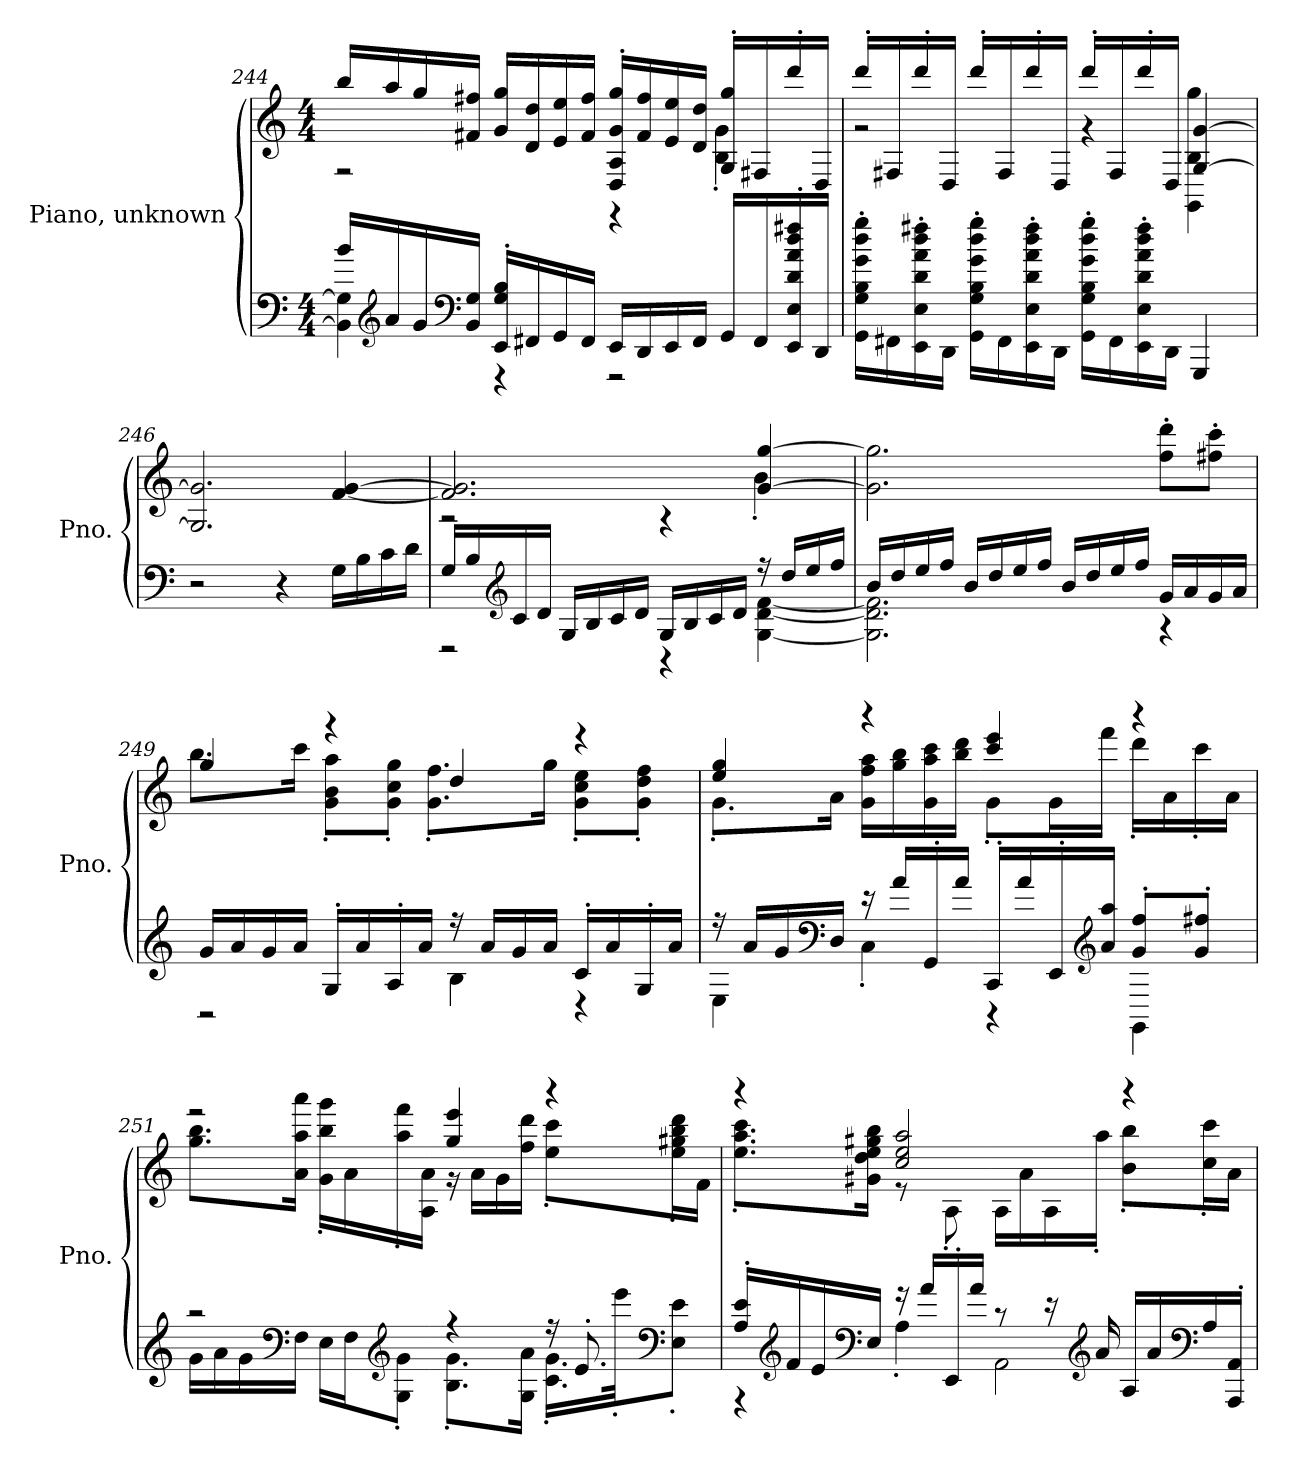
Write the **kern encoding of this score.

**kern	**kern
*part1	*part1
*staff2	*staff1
*I"Piano, unknown	*
*I'Pno.	*
!!LO:LB:g=z
*clefF4	*clefG2
*k[]	*k[]
*M4/4	*M4/4
=244	=244
*^	*^
16b/LL	4BB\] 4G\]	16bb/LL	2r
*clefG2	*	*	*
16a/	.	16aa/	.
16g/	.	16gg/	.
*clefF4	*	*	*
16BB/ 16G/JJ	.	16f#X/ 16ff#X/JJ	.
16EE/' 16G/' 16B/'LL	4r	16g/ 16gg/LL	.
16FF#X/	.	16d/ 16dd/	.
16GG/	.	16e/ 16ee/	.
16FF#/JJ	.	16f#/ 16ff#/JJ	.
16EE/LL	2r	16D/' 16A/' 16g/' 16gg/'LL	4r
16DD/	.	16f#/ 16ff#/	.
16EE/	.	16e/ 16ee/	.
16FF#/JJ	.	16d/ 16dd/JJ	.
16GG/LL	.	16G/' 16gg/'LL	4B\' 4g\'
16FF#/	.	16F#X/	.
16EE/' 16E/' 16d/' 16a/' 16dd/' 16ff#X/'	.	16ddd'/	.
16DD/JJ	.	16D/JJ	.
*v	*v	*	*
=245	=245	=245
16GG\' 16G\' 16B\' 16g\' 16dd\' 16gg\'LL	16ddd'/LL	2r
16FF#X\	16F#X/	.
16EE\' 16E\' 16d\' 16a\' 16dd\' 16ff#X\'	16ddd'/	.
16DD\JJ	16D/JJ	.
16GG\' 16G\' 16B\' 16g\' 16dd\' 16gg\'LL	16ddd'/LL	.
16FF#\	16F#/	.
16EE\' 16E\' 16d\' 16a\' 16dd\' 16ff#\'	16ddd'/	.
16DD\JJ	16D/JJ	.
16GG\' 16G\' 16B\' 16g\' 16dd\' 16gg\'LL	16ddd'/LL	4r
16FF#\	16F#/	.
16EE\' 16E\' 16d\' 16a\' 16dd\' 16ff#\'	16ddd'/	.
16DD\JJ	16D/JJ	.
4GGG/	[4G/ [4g/	4GG\ 4B\ 4gg\
*	*v	*v
!!LO:PB:g=z
=246	=246
2r	2.G/] 2.g/]
4r	.
16G\LL	[4f/ [4g/
16B\	.
16c\	.
16d\JJ	.
=247	=247
*^	*^
16G/LL	2r	2.f/] 2.g/]	2r
16B/	.	.	.
*clefG2	*	*	*
16c/	.	.	.
16d/JJ	.	.	.
16G/LL	.	.	.
16B/	.	.	.
16c/	.	.	.
16d/JJ	.	.	.
16G/LL	4r	.	4r
16B/	.	.	.
16c/	.	.	.
16d/JJ	.	.	.
16r	[4G\ [4d\ [4f\	[4g/ [4gg/	4b'\
16dd/LL	.	.	.
16ee/	.	.	.
16ff/JJ	.	.	.
*	*	*v	*v
=248	=248	=248
16b/LL	2.G\] 2.d\] 2.f\]	2.g\] 2.gg\]
16dd/	.	.
16ee/	.	.
16ff/JJ	.	.
16b/LL	.	.
16dd/	.	.
16ee/	.	.
16ff/JJ	.	.
16b/LL	.	.
16dd/	.	.
16ee/	.	.
16ff/JJ	.	.
16g/LL	4r	8ff\' 8ddd\'L
16a/	.	.
16g/	.	8ff#X\' 8ccc\'J
16a/JJ	.	.
!!LO:LB:g=z
=249	=249	=249
*	*	*^
16g/LL	2r	4gg/	8.bb\L
16a/	.	.	.
16g/	.	.	.
16a/JJ	.	.	16ccc\Jk
16G'/LL	.	4r	8g\' 8b\' 8aa\'L
16a/	.	.	.
16A'/	.	.	8g\' 8cc\' 8gg\'J
16a/JJ	.	.	.
16r	4B\	4dd/	8.g\' 8.ff\'L
16a/LL	.	.	.
16g/	.	.	.
16a/JJ	.	.	16gg\Jk
16c'/LL	4r	4r	8g\' 8cc\' 8ee\'L
16a/	.	.	.
16G'/	.	.	8g\' 8dd\' 8ff\'J
16a/JJ	.	.	.
=250	=250	=250	=250
16r	4E\	4ee/ 4gg/	8.g'\L
16a/LL	.	.	.
16g/	.	.	.
*clefF4	*	*	*
16D/JJ	.	.	16a\Jk
16r	4C'\	4r	16g\ 16ff\ 16aa\LL
16a/LL	.	.	16gg\ 16bb\
16GG'/	.	.	16g\ 16aa\ 16ccc\
16a/JJ	.	.	16bb\ 16ddd\JJ
16CC'/LL	4r	4ccc/ 4eee/	8g'\L
16a/	.	.	.
16EE'/	.	.	16g\L
*clefG2	*	*	*
16a/ 16aa/JJ	.	.	16fff\JJ
8g/' 8ff/'L	4GG\	4r	16ddd'\LL
.	.	.	16a\
8g/' 8ff#X/'J	.	.	16ccc'\
.	.	.	16a\JJ
!!LO:LB:g=z	!!
=251	=251	=251	=251
2r	16g\LL	2r	8.gg\ 8.bb\L
.	16a\	.	.
.	16g\	.	.
*clefF4	*	*	*
.	16F\JJ	.	16a\ 16aa\ 16aaa\Jk
.	16E\LL	.	16g\' 16bb\' 16ggg\'LL
.	16F\J	.	16a\
*clefG2	*	*	*
.	8G\' 8g\'J	.	16aa\' 16fff\'
.	.	.	16A\ 16a\JJ
4r	8.B\' 8.g\'L	4gg/ 4eee/	16r
.	.	.	16a\LL
.	.	.	16g\
.	16G\ 16a\Jk	.	16ff\ 16ddd\JJ
16r	16.c\' 16.g\'LL	4r	8ee\' 8ccc\'L
8.e'/	.	.	.
.	32eee'\JK	.	.
*clefF4	*	*	*
.	8E\' 8e\'J	.	16ee\' 16gg#X\' 16bb\' 16ddd\'L
.	.	.	16f\JJ
!!LO:LB:g=z	!!
=252	=252	=252	=252
16A/' 16e/'LL	4r	4r	8.ee\' 8.aa\' 8.ccc\'L
*clefG2	*	*	*
16f/	.	.	.
16e/	.	.	.
*clefF4	*	*	*
16E/JJ	.	.	16g#X\ 16dd\ 16ee\ 16gg#X\ 16bb\Jk
16r	4A'\	2cc/ 2ee/ 2aa/	8r
16a/LL	.	.	.
16EE'/	.	.	8A'\
16a/JJ	.	.	.
8r	2AA\	.	16A\LL
.	.	.	16a\
16r	.	.	16A\
*clefG2	*	*	*
16a/	.	.	16aa'\JJ
16A/LL	.	4r	8b\' 8bb\'L
16a/	.	.	.
*clefF4	*	*	*
16A/	.	.	16cc\' 16ccc\'L
16AAA/' 16AA/'JJ	.	.	16a\JJ
*v	*v	*	*
*	*v	*v
=	=
*-	*-
